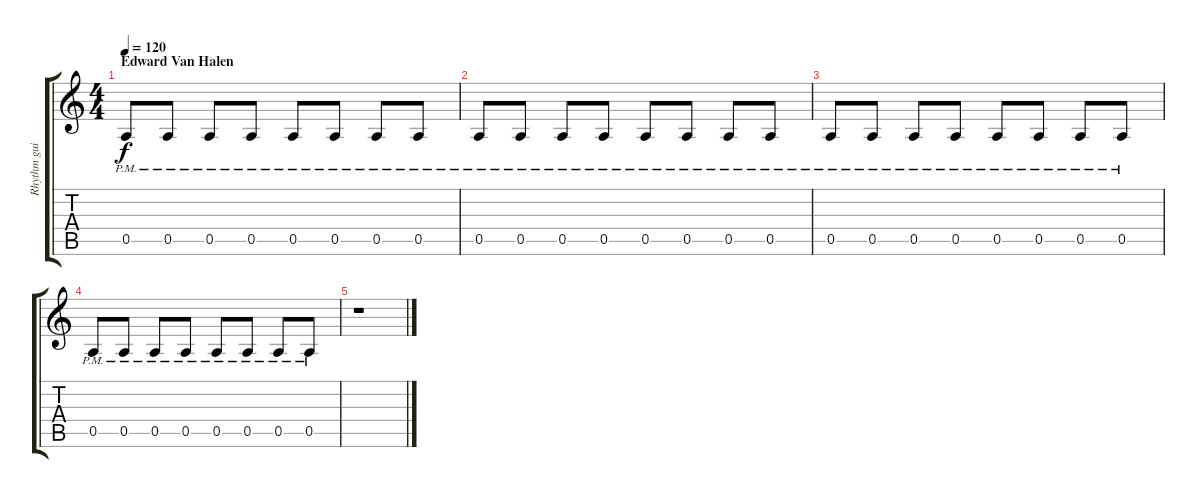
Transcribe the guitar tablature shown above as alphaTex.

\track ("Rhythm guitar" "Rhythm gui") {instrument overdrivenguitar}
\staff {score tabs}
\tuning (E4 B3 G3 D3 A2 E2) {hide}
\ts (4 4)
\section ("" "Edward Van Halen")
\tempo 120
\clef g2
\ks c
0.5{pm}.8{dy f instrument overdrivenguitar} 0.5{pm}.8 0.5{pm}.8 0.5{pm}.8 0.5{pm}.8 0.5{pm}.8 0.5{pm}.8 0.5{pm}.8 |
0.5{pm}.8 0.5{pm}.8 0.5{pm}.8 0.5{pm}.8 0.5{pm}.8 0.5{pm}.8 0.5{pm}.8 0.5{pm}.8 |
0.5{pm}.8 0.5{pm}.8 0.5{pm}.8 0.5{pm}.8 0.5{pm}.8 0.5{pm}.8 0.5{pm}.8 0.5{pm}.8 |
0.5{pm}.8 0.5{pm}.8 0.5{pm}.8 0.5{pm}.8 0.5{pm}.8 0.5{pm}.8 0.5{pm}.8 0.5{pm}.8 |
r.1
